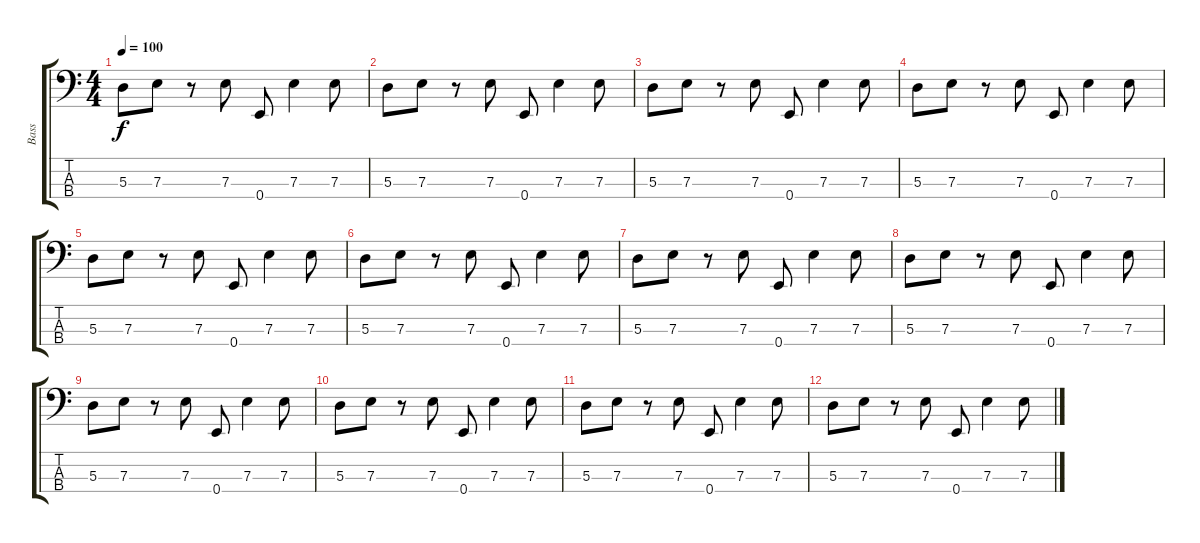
\track ("Bass" "Bass") {instrument electricbassfinger}
\staff {score tabs}
\tuning (G2 D2 A1 E1) {hide}
\ts (4 4)
\tempo 100
\clef f4
\ks c
5.3.8{dy f volume 4} 7.3.8 r.8 7.3.8 0.4.8 7.3.4 7.3.8 |
5.3.8 7.3.8 r.8 7.3.8 0.4.8 7.3.4 7.3.8 |
5.3.8 7.3.8 r.8 7.3.8 0.4.8 7.3.4 7.3.8 |
5.3.8 7.3.8 r.8 7.3.8 0.4.8 7.3.4 7.3.8 |
5.3.8{volume 2} 7.3.8 r.8 7.3.8 0.4.8 7.3.4 7.3.8 |
5.3.8 7.3.8 r.8 7.3.8 0.4.8 7.3.4 7.3.8 |
5.3.8 7.3.8 r.8 7.3.8 0.4.8 7.3.4 7.3.8 |
5.3.8 7.3.8 r.8 7.3.8 0.4.8 7.3.4 7.3.8 |
5.3.8{volume 0} 7.3.8 r.8 7.3.8 0.4.8 7.3.4 7.3.8 |
5.3.8 7.3.8 r.8 7.3.8 0.4.8 7.3.4 7.3.8 |
5.3.8 7.3.8 r.8 7.3.8 0.4.8 7.3.4 7.3.8 |
5.3.8 7.3.8 r.8 7.3.8 0.4.8 7.3.4 7.3.8
